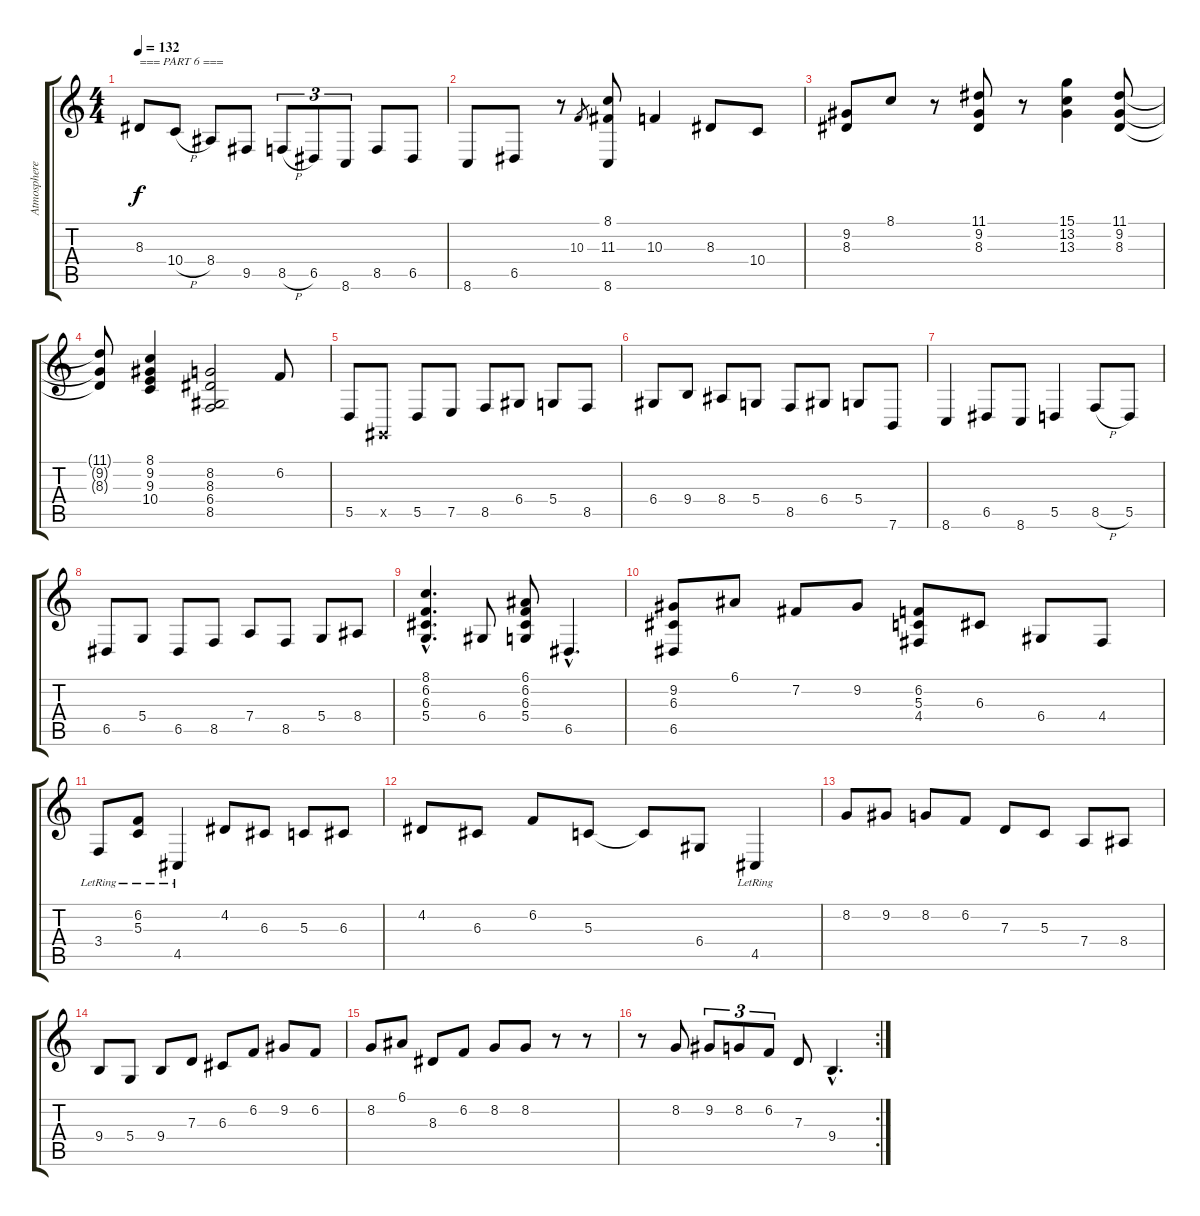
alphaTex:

\track ("Atmosphere" "Atmosphere") {instrument voiceoohs}
\staff {score tabs}
\tuning (E4 B3 G3 D3 A2 E2) {hide}
\ts (4 4)
\tempo 132
\clef g2
\ks c
8.3.8{txt "=== PART 6 ===" dy f volume 14 instrument fx4atmosphere} 10.4{h}.8 8.4.8 9.5.8 8.5{h}.8{tu (3 2)} 6.5.8{tu (3 2)} 8.6.8{tu (3 2)} 8.5.8 6.5.8 |
8.6.8 6.5.8 r.8 10.3.8{gr} (8.1 11.3 8.6).8 10.3.4 8.3.8 10.4.8 |
(9.2 8.3).8 8.1.8 r.8 (11.1 9.2 8.3).8 r.8 (15.1 13.2 13.3).4 (11.1 9.2 8.3).8 |
(11.1{t} 9.2{t} 8.3{t}).8 (8.1 9.2 9.3 10.4).4 (8.2 8.3 6.4 8.5).2 6.2.8 |
5.5.8 -1.5{x}.8 5.5.8 7.5.8 8.5.8 6.4.8 5.4.8 8.5.8 |
6.4.8 9.4.8 8.4.8 5.4.8 8.5.8 6.4.8 5.4.8 7.6.8 |
8.6.4 6.5.8 8.6.8 5.5.4 8.5{h}.8 5.5.8 |
6.5.8 5.4.8 6.5.8 8.5.8 7.4.8 8.5.8 5.4.8 8.4.8 |
(8.1{hac} 6.2{hac} 6.3{hac} 5.4{hac}).4{d} 6.4.8 (6.1 6.2 6.3 5.4).8 6.5{hac}.4{d} |
(9.2 6.3 6.5).8 6.1.8 7.2.8 9.2.8 (6.2 5.3 4.4).8 6.3.8 6.4.8 4.4.8 |
3.4{lr}.8 (6.2{lr} 5.3{lr}).8 4.5{lr}.4 4.2.8 6.3.8 5.3.8 6.3.8 |
4.2.8 6.3.8 6.2.8 5.3.8 5.3{t}.8 6.4.8 4.5{lr}.4 |
8.2.8 9.2.8 8.2.8 6.2.8 7.3.8 5.3.8 7.4.8 8.4.8 |
9.4.8 5.4.8 9.4.8 7.3.8 6.3.8 6.2.8 9.2.8 6.2.8 |
8.2.8 6.1.8 8.3.8 6.2.8 8.2.8 8.2.8 r.8 r.8 |
\rc 2
r.8 8.2.8 9.2.8{tu (3 2)} 8.2.8{tu (3 2)} 6.2.8{tu (3 2)} 7.3.8 9.4{hac}.4{d instrument voiceoohs}
